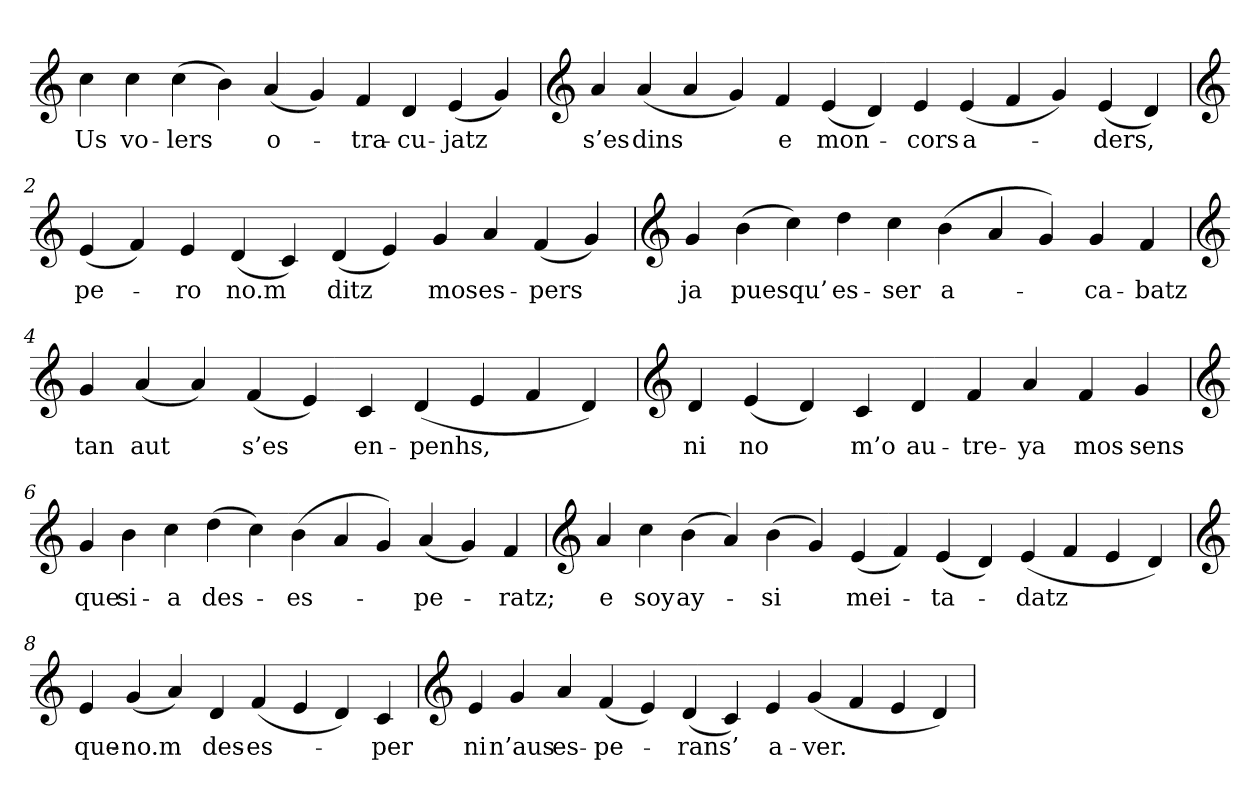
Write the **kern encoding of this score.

**kern	**text
*part1	*part1
*staff1	*staff1
*clefG2	*
=	=
4cc	Us
4cc	vo-
(4cc	-lers
4b)	.
(4a	o-
4g)	.
4f	-tra-
4d	-cu-
(4e	-jatz
4g)	.
=1	=1
*clefG2	*
4a	s’es
(4a	dins
4a	.
4g)	.
4f	e
(4e	mon-
4d)	.
4e	-cors
(4e	a-
4f	.
4g)	.
(4e	-ders,
4d)	.
=2	=2
*clefG2	*
(4e	pe-
4f)	.
4e	-ro
(4d	no.m
4c)	.
(4d	ditz
4e)	.
4g	mos
4a	es-
(4f	-pers
4g)	.
=3	=3
*clefG2	*
4g	ja
(4b	puesqu’
4cc)	.
4dd	es-
4cc	-ser
(4b	a-
4a	.
4g)	.
4g	-ca-
4f	-batz
=4	=4
*clefG2	*
4g	tan
(4a	aut
4a)	.
(4f	s’es
4e)	.
4c	en-
(4d	-penhs,
4e	.
4f	.
4d)	.
=5	=5
*clefG2	*
4d	ni
(4e	no
4d)	.
4c	m’o
4d	au-
4f	-tre-
4a	-ya
4f	mos
4g	sens
=6	=6
*clefG2	*
4g	que
4b	si-
4cc	-a
(4dd	des-
4cc)	.
(4b	-es-
4a	.
4g)	.
(4a	-pe-
4g)	.
4f	-ratz;
=7	=7
*clefG2	*
4a	e
4cc	soy
(4b	ay-
4a)	.
(4b	-si
4g)	.
(4e	mei-
4f)	.
(4e	-ta-
4d)	.
(4e	-datz
4f	.
4e	.
4d)	.
=8	=8
*clefG2	*
4e	que-
(4g	-no.m
4a)	.
4d	des-
(4f	-es-
4e	.
4d)	.
4c	-per
=9	=9
*clefG2	*
4e	ni
4g	n’aus
4a	es-
(4f	-pe-
4e)	.
(4d	-rans’
4c)	.
4e	a-
(4g	-ver.
4f	.
4e	.
4d)	.
=	=
*-	*-
